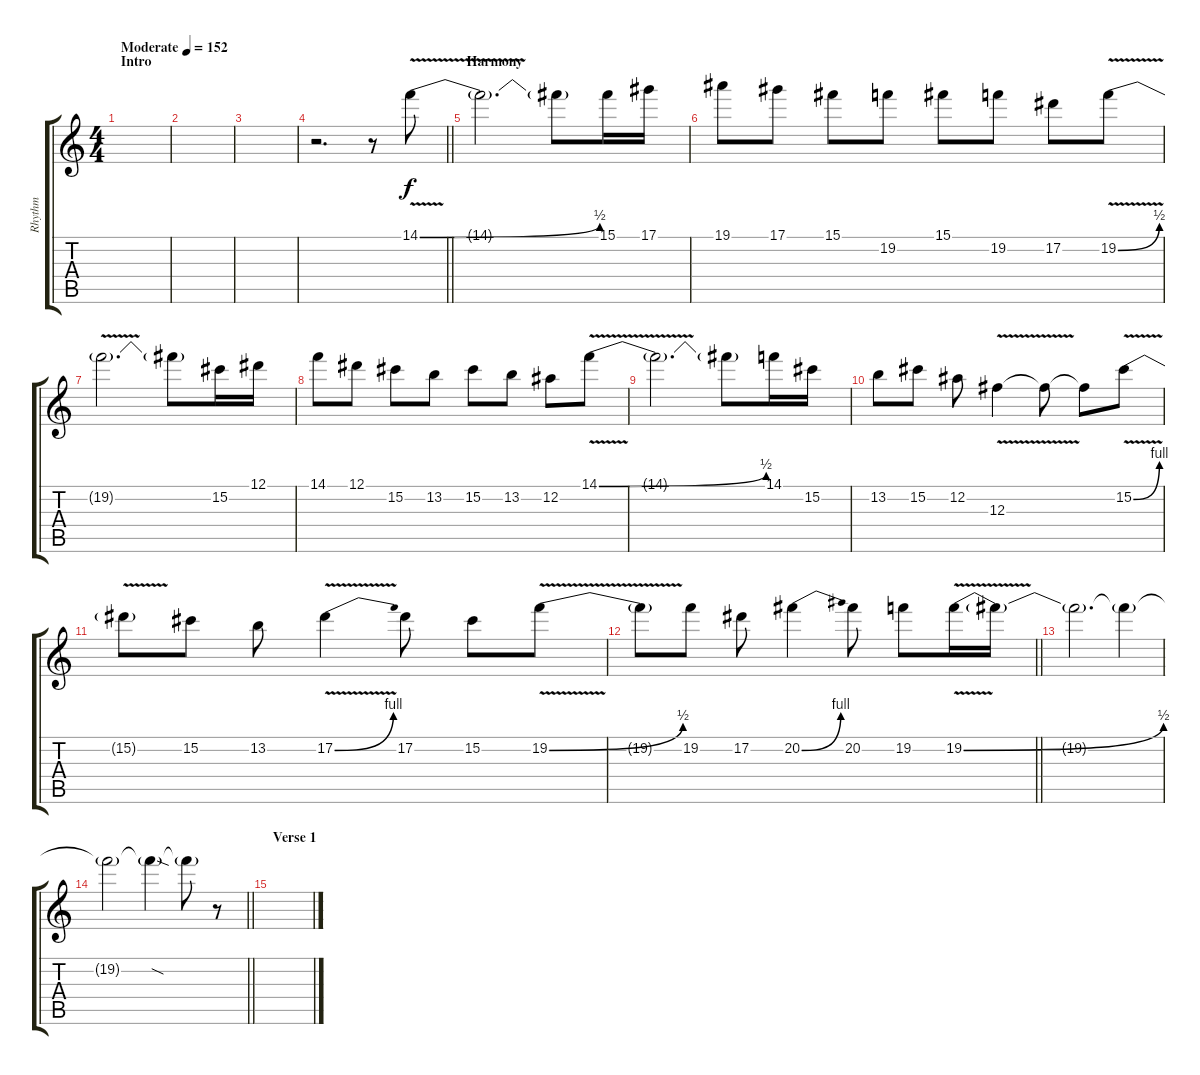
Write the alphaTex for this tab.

\track ("Rhythm" "Rhythm") {instrument distortionguitar}
\staff {score tabs}
\tuning (Eb4 Bb3 Gb3 Db3 Ab2 Eb2) {hide}
\ts (4 4)
\section ("" "Intro")
\tempo (152 "Moderate")
\clef g2
\ks c
|
|
|
\barLineRight lightlight
r.2{d} r.8 14.1{be (bend 0 0 60 2) v}.8 |
\section ("" "Harmony")
14.1{t}.2{d} 14.1{t}.8 15.1.16 17.1.16 |
19.1.8 17.1.8 15.1.8 19.2.8 15.1.8 19.2.8 17.2.8 19.2{be (bend 0 0 60 2) v}.8 |
19.2{t}.2{d} 19.2{t}.8 15.2.16 12.1.16 |
14.1.8 12.1.8 15.2.8 13.2.8 15.2.8 13.2.8 12.2.8 14.1{be (bend 0 0 60 2) v}.8 |
14.1{t}.2{d} 14.1{t}.8 14.1.16 15.2.16 |
13.2.8 15.2.8 12.2.8 12.3{v}.4 12.3{t}.8 12.3{t}.8 15.2{be (bend 0 0 60 4) v}.8 |
15.2{t}.8 15.2.8 13.2.8 17.2{be (bend 0 0 60 4) v}.4 17.2.8 15.2.8 19.2{be (bend 0 0 60 2) v}.8 |
\barLineRight lightlight
19.2{t}.8 19.2.8 17.2.8 20.2{be (bend 0 0 60 4)}.4 20.2.8 19.2.8 19.2{be (bend 0 0 60 2) v}.16 19.2{t}.16 |
19.2{t}.2{d} 19.2{t}.4 |
\barLineRight lightlight
19.2{t}.2 19.2{sod t}.4 19.2{t}.8 r.8 |
\section ("" "Verse 1")
